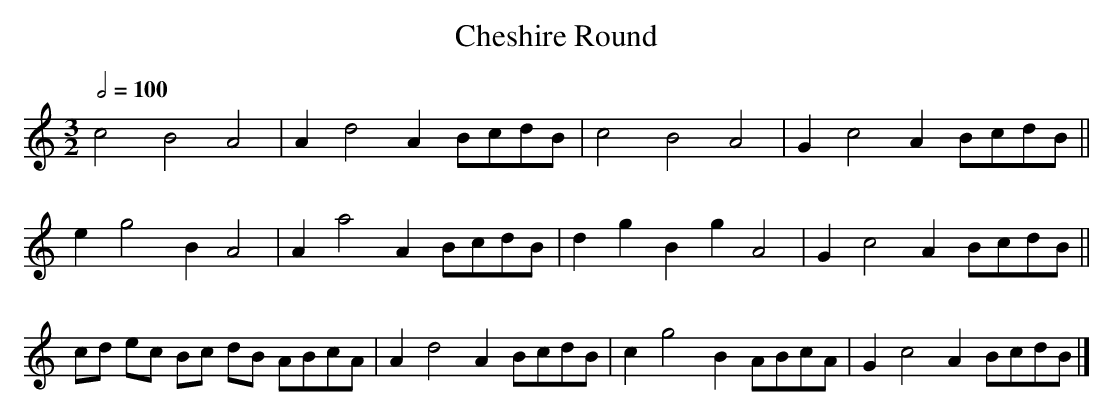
X:1
T:Cheshire Round
M:3/2
L:1/4
Q:1/2=100
K:Am
c2B2A2|Ad2AB/c/d/B/|c2B2A2|Gc2AB/c/d/B/||
eg2BA2|Aa2AB/c/d/B/|dgBgA2|Gc2AB/c/d/B/||
c/d/ e/c/ B/c/ d/B/ A/B/c/A/|Ad2AB/c/d/B/|cg2BA/B/c/A/|Gc2AB/c/d/B/|]
